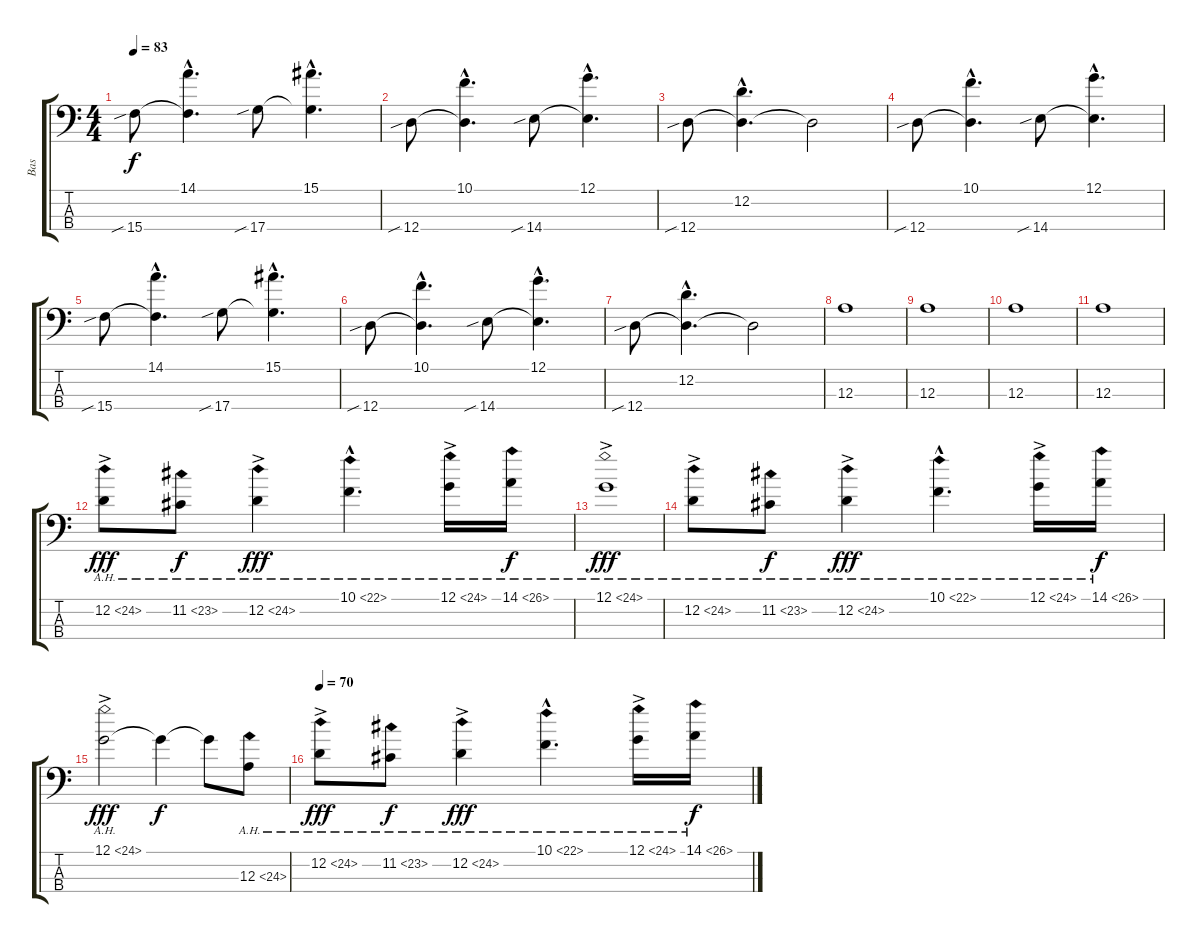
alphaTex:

\track ("Bas" "Bas") {instrument fretlessbass}
\staff {score tabs}
\tuning (G2 D2 A1 D1) {hide}
\ts (4 4)
\tempo 83
\clef f4
\ks c
15.4{sib}.8{dy f} (14.1{hac} 15.4{hac t}).4{d} 17.4{sib}.8 (15.1{hac} 17.4{hac t}).4{d} |
12.4{sib}.8 (10.1{hac} 12.4{hac t}).4{d} 14.4{sib}.8 (12.1{hac} 14.4{hac t}).4{d} |
12.4{sib}.8 (12.2{hac} 12.4{hac t}).4{d} 12.4{t}.2 |
12.4{sib}.8 (10.1{hac} 12.4{hac t}).4{d} 14.4{sib}.8 (12.1{hac} 14.4{hac t}).4{d} |
15.4{sib}.8 (14.1{hac} 15.4{hac t}).4{d} 17.4{sib}.8 (15.1{hac} 17.4{hac t}).4{d} |
12.4{sib}.8 (10.1{hac} 12.4{hac t}).4{d} 14.4{sib}.8 (12.1{hac} 14.4{hac t}).4{d} |
12.4{sib}.8 (12.2{hac} 12.4{hac t}).4{d} 12.4{t}.2 |
12.3.1{volume 13} |
12.3.1 |
12.3.1 |
12.3.1 |
12.2{ah 12 ac}.8{dy fff} 11.2{ah 12}.8{dy f} 12.2{ah 12 ac}.4{dy fff} 10.1{ah 12 hac}.4{d} 12.1{ah 12 ac}.16 14.1{ah 12}.16{dy f} |
12.1{ah 12 ac}.1{dy fff} |
12.2{ah 12 ac}.8 11.2{ah 12}.8{dy f} 12.2{ah 12 ac}.4{dy fff} 10.1{ah 12 hac}.4{d} 12.1{ah 12 ac}.16 14.1{ah 12}.16{dy f} |
12.1{ah 12 ac}.2{dy fff} 12.1{t}.4{dy f} 12.1{t}.8 12.3{ah 12}.8 |
\tempo 70
12.2{ah 12 ac}.8{dy fff} 11.2{ah 12}.8{dy f} 12.2{ah 12 ac}.4{dy fff} 10.1{ah 12 hac}.4{d} 12.1{ah 12 ac}.16 14.1{ah 12}.16{dy f}
